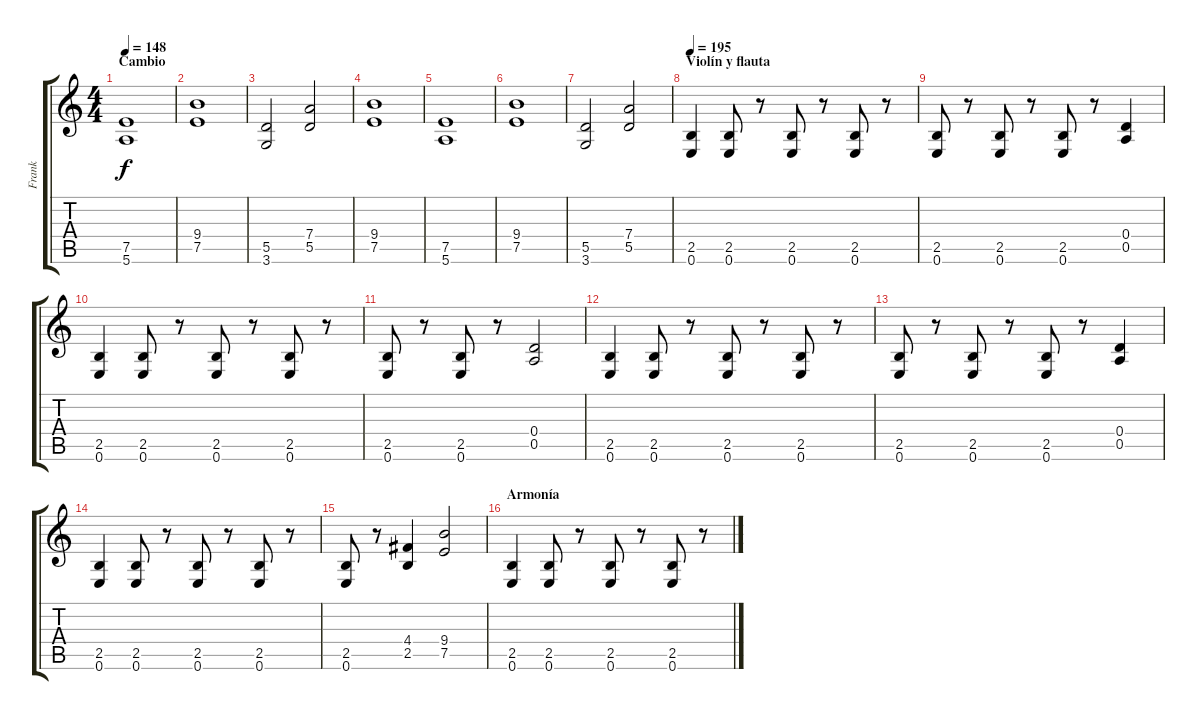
\track ("Frank" "Frank") {instrument distortionguitar}
\staff {score tabs}
\tuning (E4 B3 G3 D3 A2 E2) {hide}
\ts (4 4)
\section ("" "Cambio")
\tempo 148
\clef g2
\ks c
(7.5 5.6).1{dy f} |
(9.4 7.5).1 |
(5.5 3.6).2 (7.4 5.5).2 |
(9.4 7.5).1 |
(7.5 5.6).1 |
(9.4 7.5).1 |
(5.5 3.6).2 (7.4 5.5).2 |
\section ("" "Violín y flauta ")
\tempo 195
(2.5 0.6).4 (2.5 0.6).8 r.8 (2.5 0.6).8 r.8 (2.5 0.6).8 r.8 |
(2.5 0.6).8 r.8 (2.5 0.6).8 r.8 (2.5 0.6).8 r.8 (0.4 0.5).4 |
(2.5 0.6).4 (2.5 0.6).8 r.8 (2.5 0.6).8 r.8 (2.5 0.6).8 r.8 |
(2.5 0.6).8 r.8 (2.5 0.6).8 r.8 (0.4 0.5).2 |
(2.5 0.6).4 (2.5 0.6).8 r.8 (2.5 0.6).8 r.8 (2.5 0.6).8 r.8 |
(2.5 0.6).8 r.8 (2.5 0.6).8 r.8 (2.5 0.6).8 r.8 (0.4 0.5).4 |
(2.5 0.6).4 (2.5 0.6).8 r.8 (2.5 0.6).8 r.8 (2.5 0.6).8 r.8 |
(2.5 0.6).8 r.8 (4.4 2.5).4 (9.4 7.5).2 |
\section ("" "Armonía")
(2.5 0.6).4 (2.5 0.6).8 r.8 (2.5 0.6).8 r.8 (2.5 0.6).8 r.8
